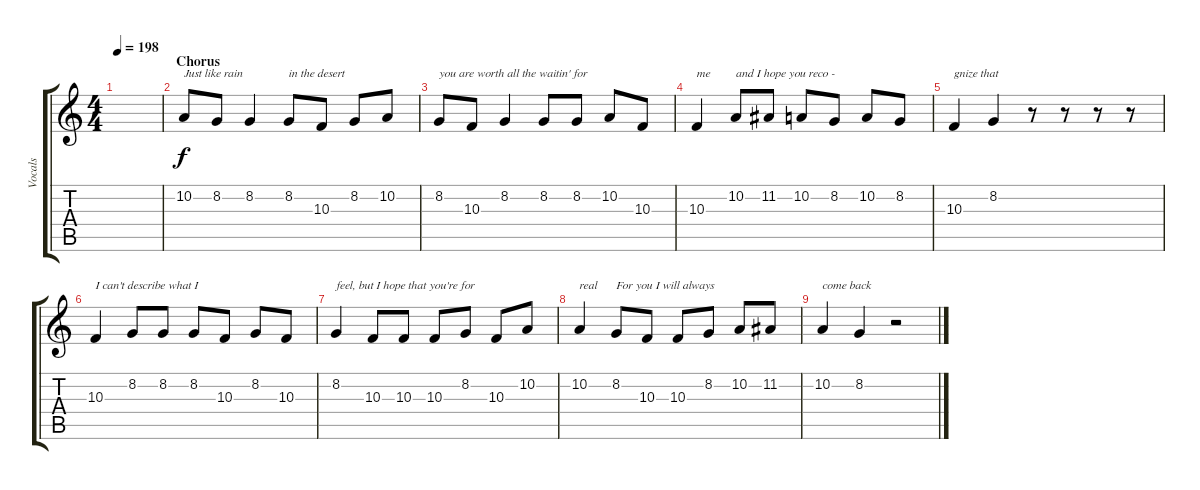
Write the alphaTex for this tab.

\track ("Vocals" "Vocals") {instrument oboe}
\staff {score tabs}
\tuning (E4 B3 G3 D3 A2 E2) {hide}
\ts (4 4)
\tempo 198
\clef g2
\ks c
|
\section ("" "Chorus")
10.2.8{txt "Just like rain"} 8.2.8 8.2.4 8.2.8{txt "in the desert"} 10.3.8 8.2.8 10.2.8 |
8.2.8{txt "you are worth all the waitin' for"} 10.3.8 8.2.4 8.2.8 8.2.8 10.2.8 10.3.8 |
10.3.4{txt "me"} 10.2.8{txt "and I hope you reco -"} 11.2.8 10.2.8 8.2.8 10.2.8 8.2.8 |
10.3.4{txt "gnize that"} 8.2.4 r.8 r.8 r.8 r.8 |
10.3.4{txt "I can't describe what I"} 8.2.8 8.2.8 8.2.8 10.3.8 8.2.8 10.3.8 |
8.2.4{txt "feel, but I hope that you're for"} 10.3.8 10.3.8 10.3.8 8.2.8 10.3.8 10.2.8 |
10.2.4{txt "real"} 8.2.8{txt "For you I will always"} 10.3.8 10.3.8 8.2.8 10.2.8 11.2.8 |
10.2.4{txt "come back"} 8.2.4 r.2
